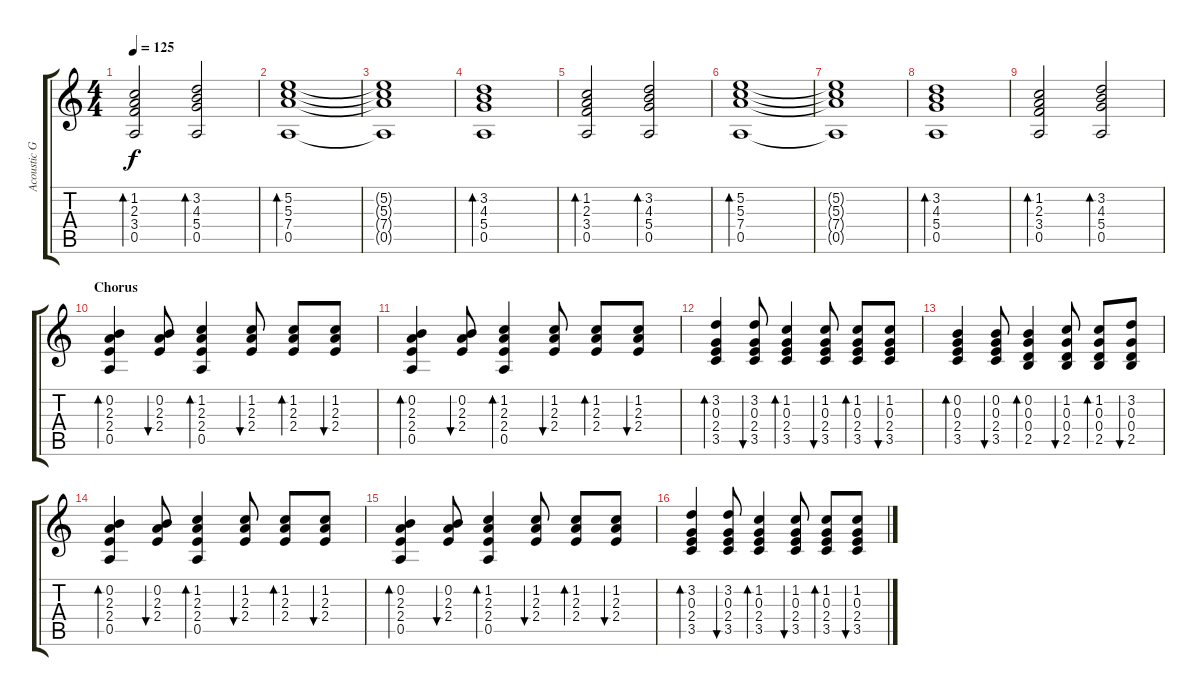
\track ("Acoustic Guitar" "Acoustic G") {instrument acousticguitarsteel}
\staff {score tabs}
\tuning (E4 B3 G3 D3 A2 E2) {hide}
\ts (4 4)
\tempo 125
\clef g2
\ks c
(1.2 2.3 3.4 0.5).2{bd 120 dy f} (3.2 4.3 5.4 0.5).2{bd 120} |
(5.2 5.3 7.4 0.5).1{bd 60} |
(5.2{t} 5.3{t} 7.4{t} 0.5{t}).1 |
(3.2 4.3 5.4 0.5).1{bd 120} |
(1.2 2.3 3.4 0.5).2{bd 120} (3.2 4.3 5.4 0.5).2{bd 120} |
(5.2 5.3 7.4 0.5).1{bd 60} |
(5.2{t} 5.3{t} 7.4{t} 0.5{t}).1 |
(3.2 4.3 5.4 0.5).1{bd 120} |
(1.2 2.3 3.4 0.5).2{bd 120} (3.2 4.3 5.4 0.5).2{bd 120} |
\section ("" "Chorus")
(0.2 2.3 2.4 0.5).4{bd 60} (0.2 2.3 2.4).8{bu 60} (1.2 2.3 2.4 0.5).4{bd 60} (1.2 2.3 2.4).8{bu 60} (1.2 2.3 2.4).8{bd 60} (1.2 2.3 2.4).8{bu 60} |
(0.2 2.3 2.4 0.5).4{bd 60} (0.2 2.3 2.4).8{bu 60} (1.2 2.3 2.4 0.5).4{bd 60} (1.2 2.3 2.4).8{bu 60} (1.2 2.3 2.4).8{bd 60} (1.2 2.3 2.4).8{bu 60} |
(3.2 0.3 2.4 3.5).4{bd 60} (3.2 0.3 2.4 3.5).8{bu 60} (1.2 0.3 2.4 3.5).4{bd 60} (1.2 0.3 2.4 3.5).8{bu 60} (1.2 0.3 2.4 3.5).8{bd 60} (1.2 0.3 2.4 3.5).8{bu 60} |
(0.2 0.3 2.4 3.5).4{bd 60} (0.2 0.3 2.4 3.5).8{bu 60} (0.2 0.3 0.4 2.5).4{bd 60} (1.2 0.3 0.4 2.5).8{bu 60} (1.2 0.3 0.4 2.5).8{bd 60} (3.2 0.3 0.4 2.5).8{bu 60} |
(0.2 2.3 2.4 0.5).4{bd 60} (0.2 2.3 2.4).8{bu 60} (1.2 2.3 2.4 0.5).4{bd 60} (1.2 2.3 2.4).8{bu 60} (1.2 2.3 2.4).8{bd 60} (1.2 2.3 2.4).8{bu 60} |
(0.2 2.3 2.4 0.5).4{bd 60} (0.2 2.3 2.4).8{bu 60} (1.2 2.3 2.4 0.5).4{bd 60} (1.2 2.3 2.4).8{bu 60} (1.2 2.3 2.4).8{bd 60} (1.2 2.3 2.4).8{bu 60} |
(3.2 0.3 2.4 3.5).4{bd 60} (3.2 0.3 2.4 3.5).8{bu 60} (1.2 0.3 2.4 3.5).4{bd 60} (1.2 0.3 2.4 3.5).8{bu 60} (1.2 0.3 2.4 3.5).8{bd 60} (1.2 0.3 2.4 3.5).8{bu 60}
